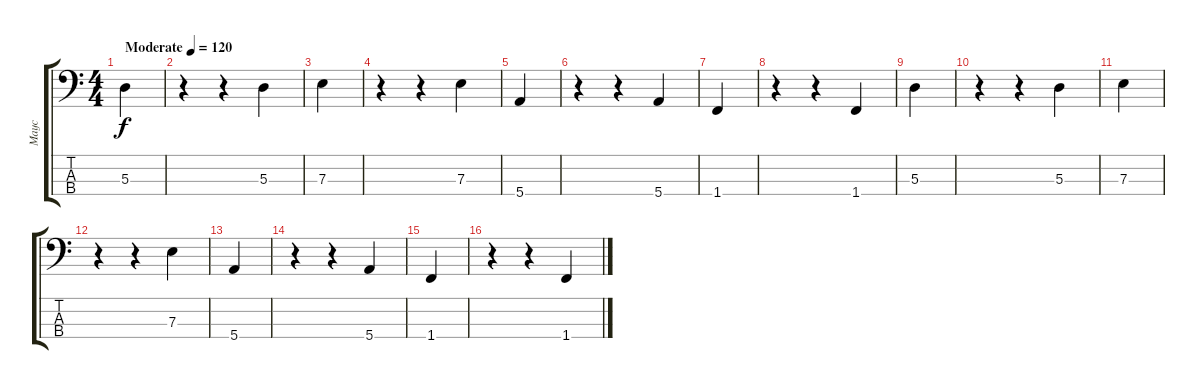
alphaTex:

\track ("Маус" "Маус") {instrument electricbassfinger}
\staff {score tabs}
\tuning (G2 D2 A1 E1) {hide}
\ts (4 4)
\tempo (120 "Moderate")
\clef f4
\ks c
5.3.4{dy f instrument electricbassfinger} |
r.4 r.4 5.3.4 |
7.3.4 |
r.4 r.4 7.3.4 |
5.4.4 |
r.4 r.4 5.4.4 |
1.4.4 |
r.4 r.4 1.4.4 |
5.3.4 |
r.4 r.4 5.3.4 |
7.3.4 |
r.4 r.4 7.3.4 |
5.4.4 |
r.4 r.4 5.4.4 |
1.4.4 |
r.4 r.4 1.4.4
